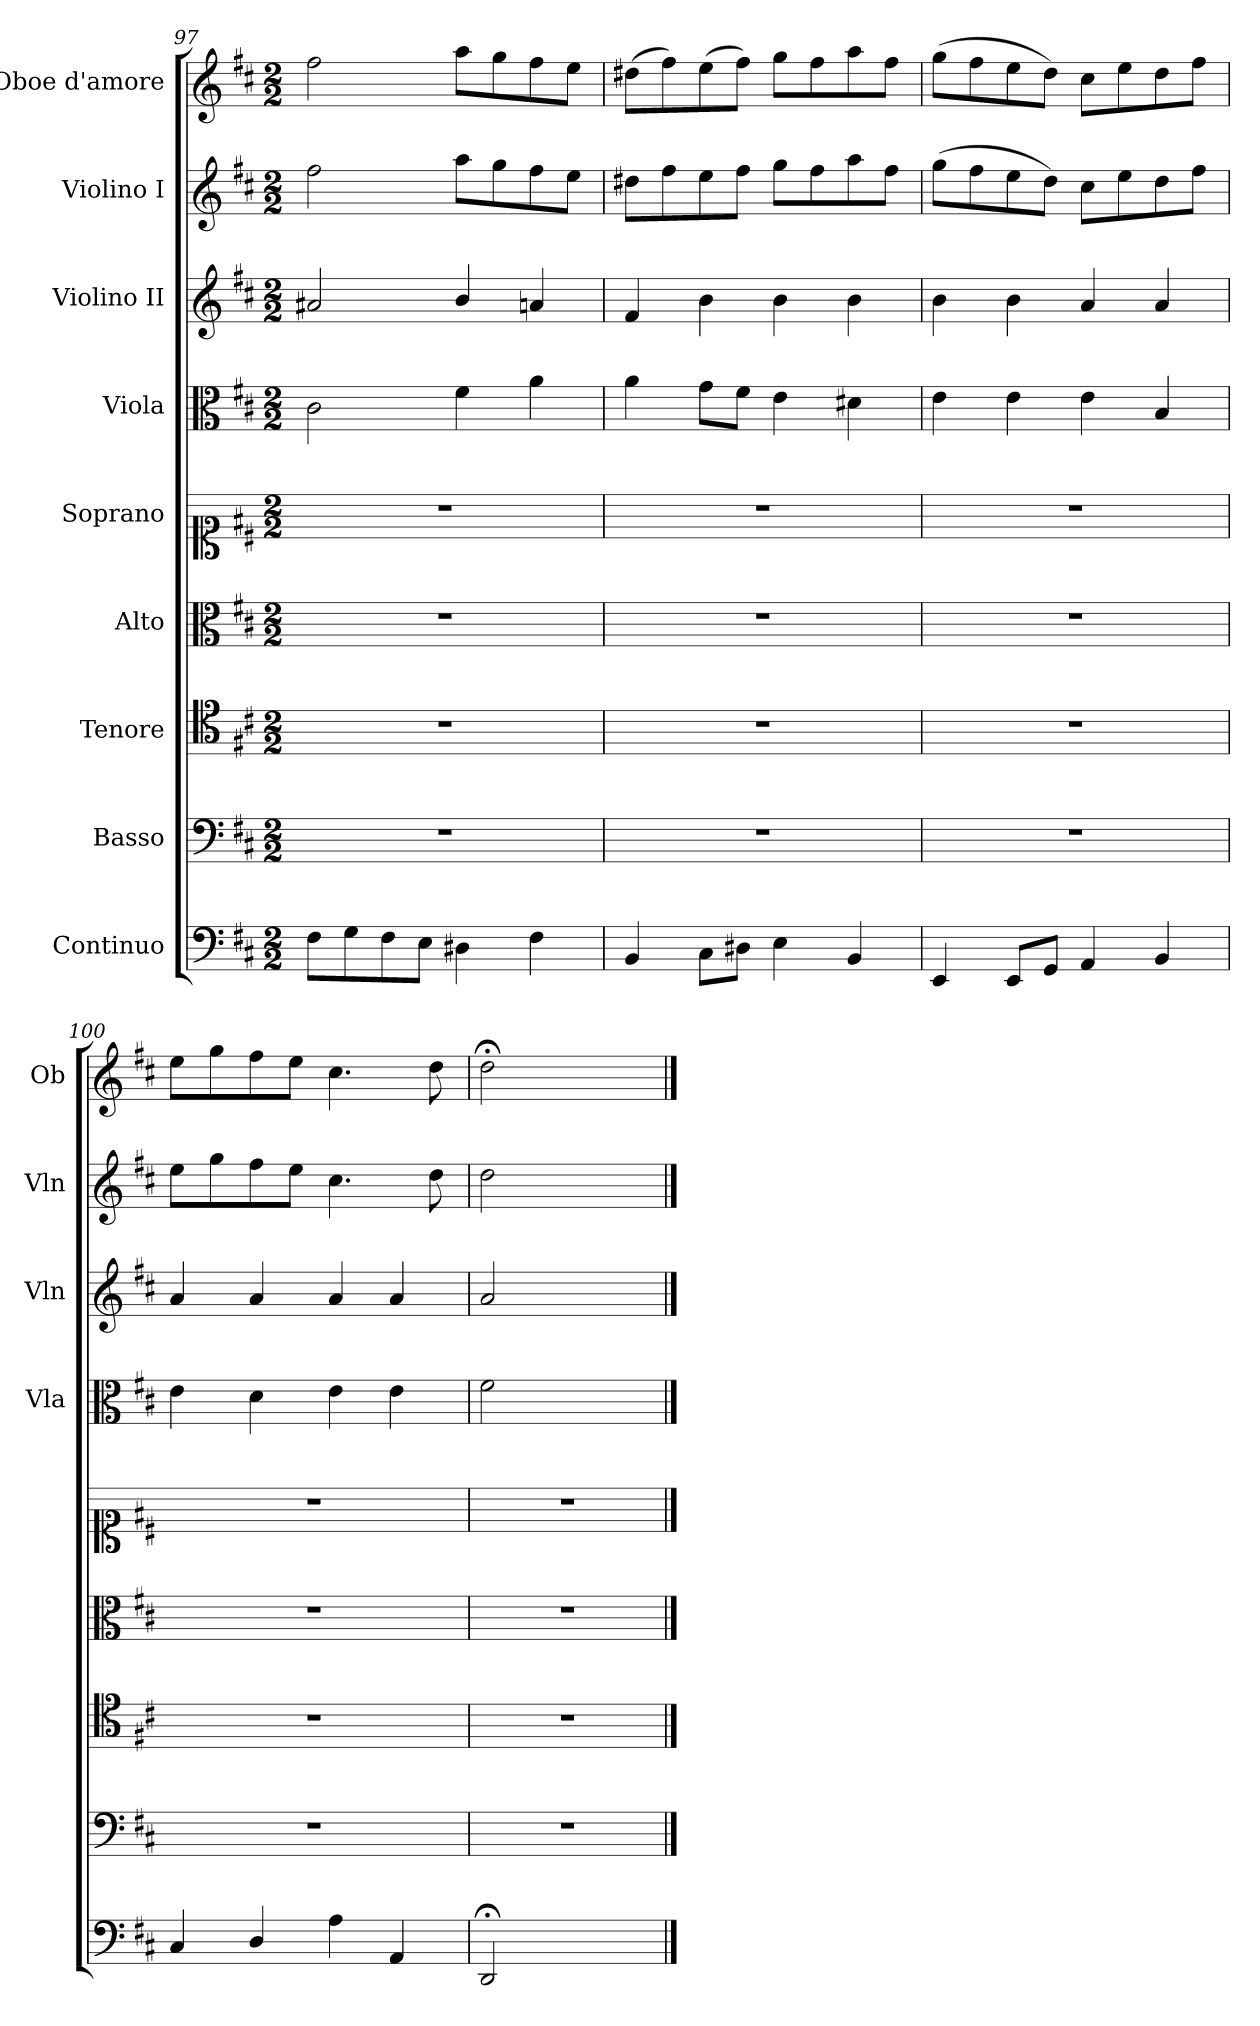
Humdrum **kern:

**kern	**kern	**kern	**kern	**kern	**kern	**kern	**kern	**kern
*part9	*part8	*part7	*part6	*part5	*part4	*part3	*part2	*part1
*staff9	*staff8	*staff7	*staff6	*staff5	*staff4	*staff3	*staff2	*staff1
*I"Continuo	*I"Basso	*I"Tenore	*I"Alto	*I"Soprano	*I"Viola	*I"Violino II	*I"Violino I	*I"Oboe d'amore
*	*	*	*	*	*I'Vla	*I'Vln	*I'Vln	*I'Ob
!!LO:PB:g=z
*clefF4	*clefF4	*clefC4	*clefC3	*clefC1	*clefC3	*clefG2	*clefG2	*clefG2
*k[f#c#]	*k[f#c#]	*k[f#c#]	*k[f#c#]	*k[f#c#]	*k[f#c#]	*k[f#c#]	*k[f#c#]	*k[f#c#]
*M2/2	*M2/2	*M2/2	*M2/2	*M2/2	*M2/2	*M2/2	*M2/2	*M2/2
=97	=97	=97	=97	=97	=97	=97	=97	=97
8F#\L	1r	1r	1r	1r	2c#\	2a#X/	2ff#\	2ff#\
8G\	.	.	.	.	.	.	.	.
8F#\	.	.	.	.	.	.	.	.
8E\J	.	.	.	.	.	.	.	.
4D#X\	.	.	.	.	4f#\	4b/	8aa\L	8aa\L
.	.	.	.	.	.	.	8gg\	8gg\
4F#\	.	.	.	.	4a\	4an/	8ff#\	8ff#\
.	.	.	.	.	.	.	8ee\J	8ee\J
=98	=98	=98	=98	=98	=98	=98	=98	=98
4BB/	1r	1r	1r	1r	4a\	4f#/	8dd#X\L	(>8dd#X\L
.	.	.	.	.	.	.	8ff#\	8ff#\)
8C#\L	.	.	.	.	8g\L	4b\	8ee\	(>8ee\
8D#X\J	.	.	.	.	8f#\J	.	8ff#\J	8ff#\J)
4E\	.	.	.	.	4e\	4b\	8gg\L	8gg\L
.	.	.	.	.	.	.	8ff#\	8ff#\
4BB/	.	.	.	.	4d#X\	4b\	8aa\	8aa\
.	.	.	.	.	.	.	8ff#\J	8ff#\J
=99	=99	=99	=99	=99	=99	=99	=99	=99
4EE/	1r	1r	1r	1r	4e\	4b\	(>8gg\L	(>8gg\L
.	.	.	.	.	.	.	8ff#\	8ff#\
8EE/L	.	.	.	.	4e\	4b\	8ee\	8ee\
8GG/J	.	.	.	.	.	.	8dd\J)	8dd\J)
4AA/	.	.	.	.	4e\	4a/	8cc#\L	8cc#\L
.	.	.	.	.	.	.	8ee\	8ee\
4BB/	.	.	.	.	4B/	4a/	8dd\	8dd\
.	.	.	.	.	.	.	8ff#\J	8ff#\J
=100	=100	=100	=100	=100	=100	=100	=100	=100
4C#/	1r	1r	1r	1r	4e\	4a/	8ee\L	8ee\L
.	.	.	.	.	.	.	8gg\	8gg\
4D/	.	.	.	.	4d\	4a/	8ff#\	8ff#\
.	.	.	.	.	.	.	8ee\J	8ee\J
4A\	.	.	.	.	4e\	4a/	4.cc#\	4.cc#\
4AA/	.	.	.	.	4e\	4a/	.	.
.	.	.	.	.	.	.	8dd\	8dd\
=101	=101	=101	=101	=101	=101	=101	=101	=101
2DD;</	1r	1r	1r	1r	2f#\	2a/	2dd\	2dd;<\
2ryy	.	.	.	.	2ryy	2ryy	2ryy	2ryy
==	==	==	==	==	==	==	==	==
*-	*-	*-	*-	*-	*-	*-	*-	*-
